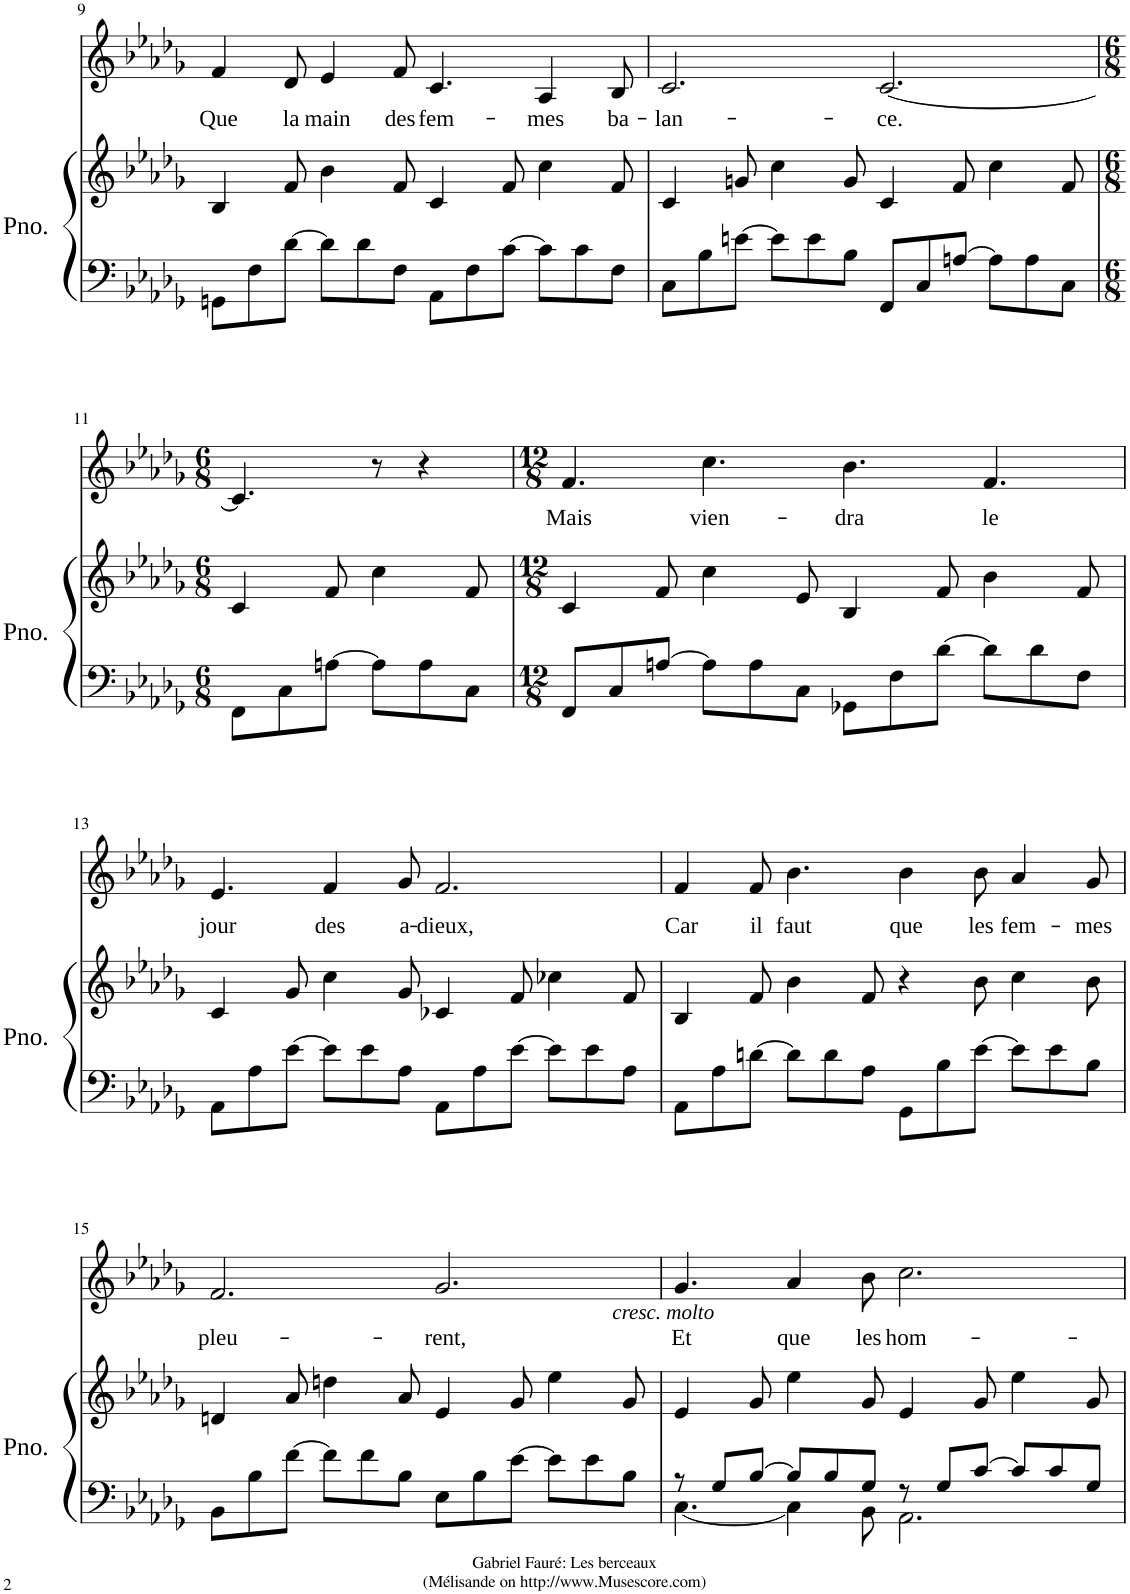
**kern	**kern	**kern	**text	**dynam
*part2	*part2	*part1	*part1	*part1
*staff3	*staff2	*staff1	*staff1	*staff1
*I"Piano	*	*I"Voice	*	*
*I'Pno.	*	*	*	*
!!LO:PB:g=z
*clefF4	*clefG2	*clefG2	*	*
*k[b-e-a-d-g-]	*k[b-e-a-d-g-]	*k[b-e-a-d-g-]	*	*
*M12/8	*M12/8	*M12/8	*	*
=9	=9	=9	=9	=9
!	!	!	!LO:LY:b	!
8GGn\L	4B-/	4f/	Que	.
8F\	.	.	.	.
!	!	!	!LO:LY:b	!
[8d-\J	8f/	8d-/	la	.
!	!	!	!LO:LY:b	!
8d-\L]	4b-\	4e-/	main	.
8d-\	.	.	.	.
!	!	!	!LO:LY:b	!
8F\J	8f/	8f/	des	.
!	!	!	!LO:LY:b	!
8AA-\L	4c/	4.c/	fem-	.
8F\	.	.	.	.
[8c\J	8f/	.	.	.
!	!	!	!LO:LY:b	!
8c\L]	4cc\	4A-/	-mes	.
8c\	.	.	.	.
!	!	!	!LO:LY:b	!
8F\J	8f/	8B-/	ba-	.
=10	=10	=10	=10	=10
!	!	!	!LO:LY:b	!
8C\L	4c/	2.c/	-lan-	.
8B-\	.	.	.	.
[8en\J	8gn/	.	.	.
8e\L]	4cc\	.	.	.
8e\	.	.	.	.
8B-\J	8g/	.	.	.
!	!	!	!LO:LY:b	!
8FF/L	4c/	[2.c/	-ce.	.
8C/	.	.	.	.
[8An/J	8f/	.	.	.
8A\L]	4cc\	.	.	.
8A\	.	.	.	.
8C\J	8f/	.	.	.
!!LO:LB:g=z
=11	=11	=11	=11	=11
*M6/8	*M6/8	*M6/8	*	*
8FF\L	4c/	4.c/]	.	.
8C\	.	.	.	.
[8An\J	8f/	.	.	.
8A\L]	4cc\	8r	.	.
8A\	.	4r	.	.
8C\J	8f/	.	.	.
=12	=12	=12	=12	=12
*M12/8	*M12/8	*M12/8	*	*
!	!	!	!LO:LY:b	!
8FF/L	4c/	4.f/	Mais	.
8C/	.	.	.	.
[8An/J	8f/	.	.	.
!	!	!	!LO:LY:b	!
8A\L]	4cc\	4.cc\	vien-	.
8A\	.	.	.	.
8C\J	8e-/	.	.	.
!	!	!	!LO:LY:b	!
8GG-X\L	4B-/	4.b-\	-dra	.
8F\	.	.	.	.
[8d-\J	8f/	.	.	.
!	!	!	!LO:LY:b	!
8d-\L]	4b-\	4.f/	le	.
8d-\	.	.	.	.
8F\J	8f/	.	.	.
!!LO:LB:g=z
=13	=13	=13	=13	=13
!	!	!	!LO:LY:b	!
8AA-\L	4c/	4.e-/	jour	.
8A-\	.	.	.	.
[8e-\J	8g-/	.	.	.
!	!	!	!LO:LY:b	!
8e-\L]	4cc\	4f/	des	.
8e-\	.	.	.	.
!	!	!	!LO:LY:b	!
8A-\J	8g-/	8g-/	a-	.
!	!	!	!LO:LY:b	!
8AA-\L	4c-X/	2.f/	-dieux,	.
8A-\	.	.	.	.
[8e-\J	8f/	.	.	.
8e-\L]	4cc-X\	.	.	.
8e-\	.	.	.	.
8A-\J	8f/	.	.	.
=14	=14	=14	=14	=14
!	!	!	!LO:LY:b	!
8AA-\L	4B-/	4f/	Car	.
8A-\	.	.	.	.
!	!	!	!LO:LY:b	!
[8dn\J	8f/	8f/	il	.
!	!	!	!LO:LY:b	!
8d\L]	4b-\	4.b-\	faut	.
8d\	.	.	.	.
8A-\J	8f/	.	.	.
!	!	!	!LO:LY:b	!
8GG-\L	4r	4b-\	que	.
8B-\	.	.	.	.
!	!	!	!LO:LY:b	!
[8e-\J	8b-\	8b-\	les	.
!	!	!	!LO:LY:b	!
8e-\L]	4cc\	4a-/	fem-	.
8e-\	.	.	.	.
!	!	!	!LO:LY:b	!
8B-\J	8b-\	8g-/	-mes	.
!!LO:LB:g=z
=15	=15	=15	=15	=15
!	!	!	!LO:LY:b	!
8BB-\L	4dn/	2.f/	pleu-	.
8B-\	.	.	.	.
[8f\J	8a-/	.	.	.
8f\L]	4ddn\	.	.	.
8f\	.	.	.	.
8B-\J	8a-/	.	.	.
!	!	!	!LO:LY:b	!
8E-\L	4e-/	2.g-/	-rent,	.
8B-\	.	.	.	.
[8e-\J	8g-/	.	.	.
8e-\L]	4ee-\	.	.	.
8e-\	.	.	.	.
8B-\J	8g-/	.	.	.
=16	=16	=16	=16	=16
*^	*	*	*	*
!	!	!	!	!LO:LY:b	!LO:DY:b
8r	[4.C\	4e-/	4.g-/	Et	other-dynamics
8G-/L	.	.	.	.	.
[8B-/J	.	8g-/	.	.	.
!	!	!	!	!LO:LY:b	!
8B-/L]	4C\]	4ee-\	4a-/	que	.
8B-/	.	.	.	.	.
!	!	!	!	!LO:LY:b	!
8G-/J	8BB-\	8g-/	8b-\	les	.
!	!	!	!	!LO:LY:b	!
8r	2.AA-\	4e-/	2.cc\	hom-	.
8G-/L	.	.	.	.	.
[8c/J	.	8g-/	.	.	.
8c/L]	.	4ee-\	.	.	.
8c/	.	.	.	.	.
8G-/J	.	8g-/	.	.	.
*v	*v	*	*	*	*
=	=	=	=	=
*-	*-	*-	*-	*-
